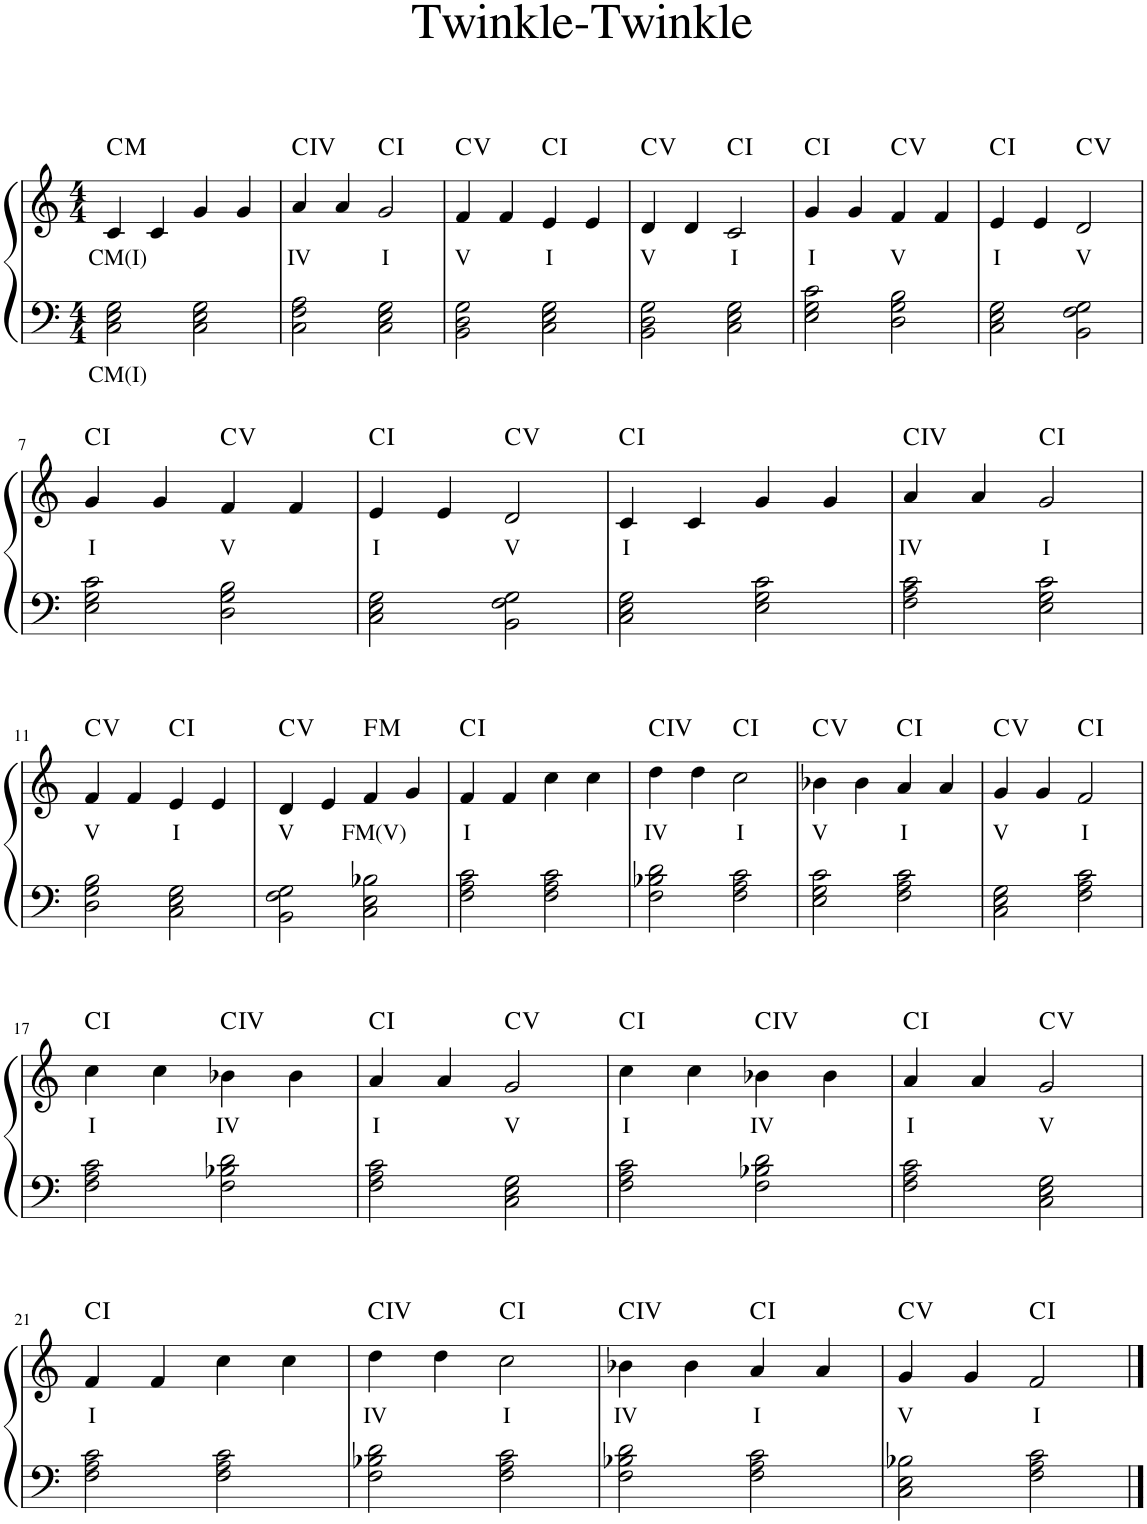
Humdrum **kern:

**kern	**text	**kern	**text	**harte
*part1	*part1	*part1	*part1	*part1
*staff2	*staff2	*staff1	*staff1	*
*I"Piano	*	*	*	*
*I'Pno.	*	*	*	*
*clefF4	*	*clefG2	*	*
*k[]	*	*k[]	*	*
*M4/4	*	*M4/4	*	*
=1	=1	=1	=1	=1
!	!LO:LY:b	!	!LO:LY:b	!LO:H:kt=M
2C\ 2E\ 2G\	CM(I)	4c/	CM(I)	C:maj
.	.	4c/	.	.
2C\ 2E\ 2G\	.	4g/	.	.
.	.	4g/	.	.
=2	=2	=2	=2	=2
!	!	!	!LO:LY:b	!
2C\ 2F\ 2A\	.	4a/	IV	C:maj
.	.	4a/	.	.
!	!	!	!LO:LY:b	!
2C\ 2E\ 2G\	.	2g/	I	C:maj
=3	=3	=3	=3	=3
!	!	!	!LO:LY:b	!
2BB\ 2D\ 2G\	.	4f/	V	C:maj
.	.	4f/	.	.
!	!	!	!LO:LY:b	!
2C\ 2E\ 2G\	.	4e/	I	C:maj
.	.	4e/	.	.
=4	=4	=4	=4	=4
!	!	!	!LO:LY:b	!
2BB\ 2D\ 2G\	.	4d/	V	C:maj
.	.	4d/	.	.
!	!	!	!LO:LY:b	!
2C\ 2E\ 2G\	.	2c/	I	C:maj
=5	=5	=5	=5	=5
!	!	!	!LO:LY:b	!
2E\ 2G\ 2c\	.	4g/	I	C:maj
.	.	4g/	.	.
!	!	!	!LO:LY:b	!
2D\ 2G\ 2B\	.	4f/	V	C:maj
.	.	4f/	.	.
=6	=6	=6	=6	=6
!	!	!	!LO:LY:b	!
2C\ 2E\ 2G\	.	4e/	I	C:maj
.	.	4e/	.	.
!	!	!	!LO:LY:b	!
2BB\ 2F\ 2G\	.	2d/	V	C:maj
!!LO:LB:g=z
=7	=7	=7	=7	=7
!	!	!	!LO:LY:b	!
2E\ 2G\ 2c\	.	4g/	I	C:maj
.	.	4g/	.	.
!	!	!	!LO:LY:b	!
2D\ 2G\ 2B\	.	4f/	V	C:maj
.	.	4f/	.	.
=8	=8	=8	=8	=8
!	!	!	!LO:LY:b	!
2C\ 2E\ 2G\	.	4e/	I	C:maj
.	.	4e/	.	.
!	!	!	!LO:LY:b	!
2BB\ 2F\ 2G\	.	2d/	V	C:maj
=9	=9	=9	=9	=9
!	!	!	!LO:LY:b	!
2C\ 2E\ 2G\	.	4c/	I	C:maj
.	.	4c/	.	.
2E\ 2G\ 2c\	.	4g/	.	.
.	.	4g/	.	.
=10	=10	=10	=10	=10
!	!	!	!LO:LY:b	!
2F\ 2A\ 2c\	.	4a/	IV	C:maj
.	.	4a/	.	.
!	!	!	!LO:LY:b	!
2E\ 2G\ 2c\	.	2g/	I	C:maj
!!LO:LB:g=z
=11	=11	=11	=11	=11
!	!	!	!LO:LY:b	!
2D\ 2G\ 2B\	.	4f/	V	C:maj
.	.	4f/	.	.
!	!	!	!LO:LY:b	!
2C\ 2E\ 2G\	.	4e/	I	C:maj
.	.	4e/	.	.
=12	=12	=12	=12	=12
!	!	!	!LO:LY:b	!
2BB\ 2F\ 2G\	.	4d/	V	C:maj
.	.	4e/	.	.
!	!	!	!LO:LY:b	!LO:H:kt=M
2C\ 2E\ 2B-X\	.	4f/	FM(V)	F:maj
.	.	4g/	.	.
=13	=13	=13	=13	=13
!	!	!	!LO:LY:b	!
2F\ 2A\ 2c\	.	4f/	I	C:maj
.	.	4f/	.	.
2F\ 2A\ 2c\	.	4cc\	.	.
.	.	4cc\	.	.
=14	=14	=14	=14	=14
!	!	!	!LO:LY:b	!
2F\ 2B-X\ 2d\	.	4dd\	IV	C:maj
.	.	4dd\	.	.
!	!	!	!LO:LY:b	!
2F\ 2A\ 2c\	.	2cc\	I	C:maj
=15	=15	=15	=15	=15
!	!	!	!LO:LY:b	!
2E\ 2G\ 2c\	.	4b-X\	V	C:maj
.	.	4b-\	.	.
!	!	!	!LO:LY:b	!
2F\ 2A\ 2c\	.	4a/	I	C:maj
.	.	4a/	.	.
=16	=16	=16	=16	=16
!	!	!	!LO:LY:b	!
2C\ 2E\ 2G\	.	4g/	V	C:maj
.	.	4g/	.	.
!	!	!	!LO:LY:b	!
2F\ 2A\ 2c\	.	2f/	I	C:maj
!!LO:LB:g=z
=17	=17	=17	=17	=17
!	!	!	!LO:LY:b	!
2F\ 2A\ 2c\	.	4cc\	I	C:maj
.	.	4cc\	.	.
!	!	!	!LO:LY:b	!
2F\ 2B-X\ 2d\	.	4b-X\	IV	C:maj
.	.	4b-\	.	.
=18	=18	=18	=18	=18
!	!	!	!LO:LY:b	!
2F\ 2A\ 2c\	.	4a/	I	C:maj
.	.	4a/	.	.
!	!	!	!LO:LY:b	!
2C\ 2E\ 2G\	.	2g/	V	C:maj
=19	=19	=19	=19	=19
!	!	!	!LO:LY:b	!
2F\ 2A\ 2c\	.	4cc\	I	C:maj
.	.	4cc\	.	.
!	!	!	!LO:LY:b	!
2F\ 2B-X\ 2d\	.	4b-X\	IV	C:maj
.	.	4b-\	.	.
=20	=20	=20	=20	=20
!	!	!	!LO:LY:b	!
2F\ 2A\ 2c\	.	4a/	I	C:maj
.	.	4a/	.	.
!	!	!	!LO:LY:b	!
2C\ 2E\ 2G\	.	2g/	V	C:maj
!!LO:LB:g=z
=21	=21	=21	=21	=21
!	!	!	!LO:LY:b	!
2F\ 2A\ 2c\	.	4f/	I	C:maj
.	.	4f/	.	.
2F\ 2A\ 2c\	.	4cc\	.	.
.	.	4cc\	.	.
=22	=22	=22	=22	=22
!	!	!	!LO:LY:b	!
2F\ 2B-X\ 2d\	.	4dd\	IV	C:maj
.	.	4dd\	.	.
!	!	!	!LO:LY:b	!
2F\ 2A\ 2c\	.	2cc\	I	C:maj
=23	=23	=23	=23	=23
!	!	!	!LO:LY:b	!
2F\ 2B-X\ 2d\	.	4b-X\	IV	C:maj
.	.	4b-\	.	.
!	!	!	!LO:LY:b	!
2F\ 2A\ 2c\	.	4a/	I	C:maj
.	.	4a/	.	.
=24	=24	=24	=24	=24
!	!	!	!LO:LY:b	!
2C\ 2E\ 2B-X\	.	4g/	V	C:maj
.	.	4g/	.	.
!	!	!	!LO:LY:b	!
2F\ 2A\ 2c\	.	2f/	I	C:maj
==	==	==	==	==
*-	*-	*-	*-	*-
